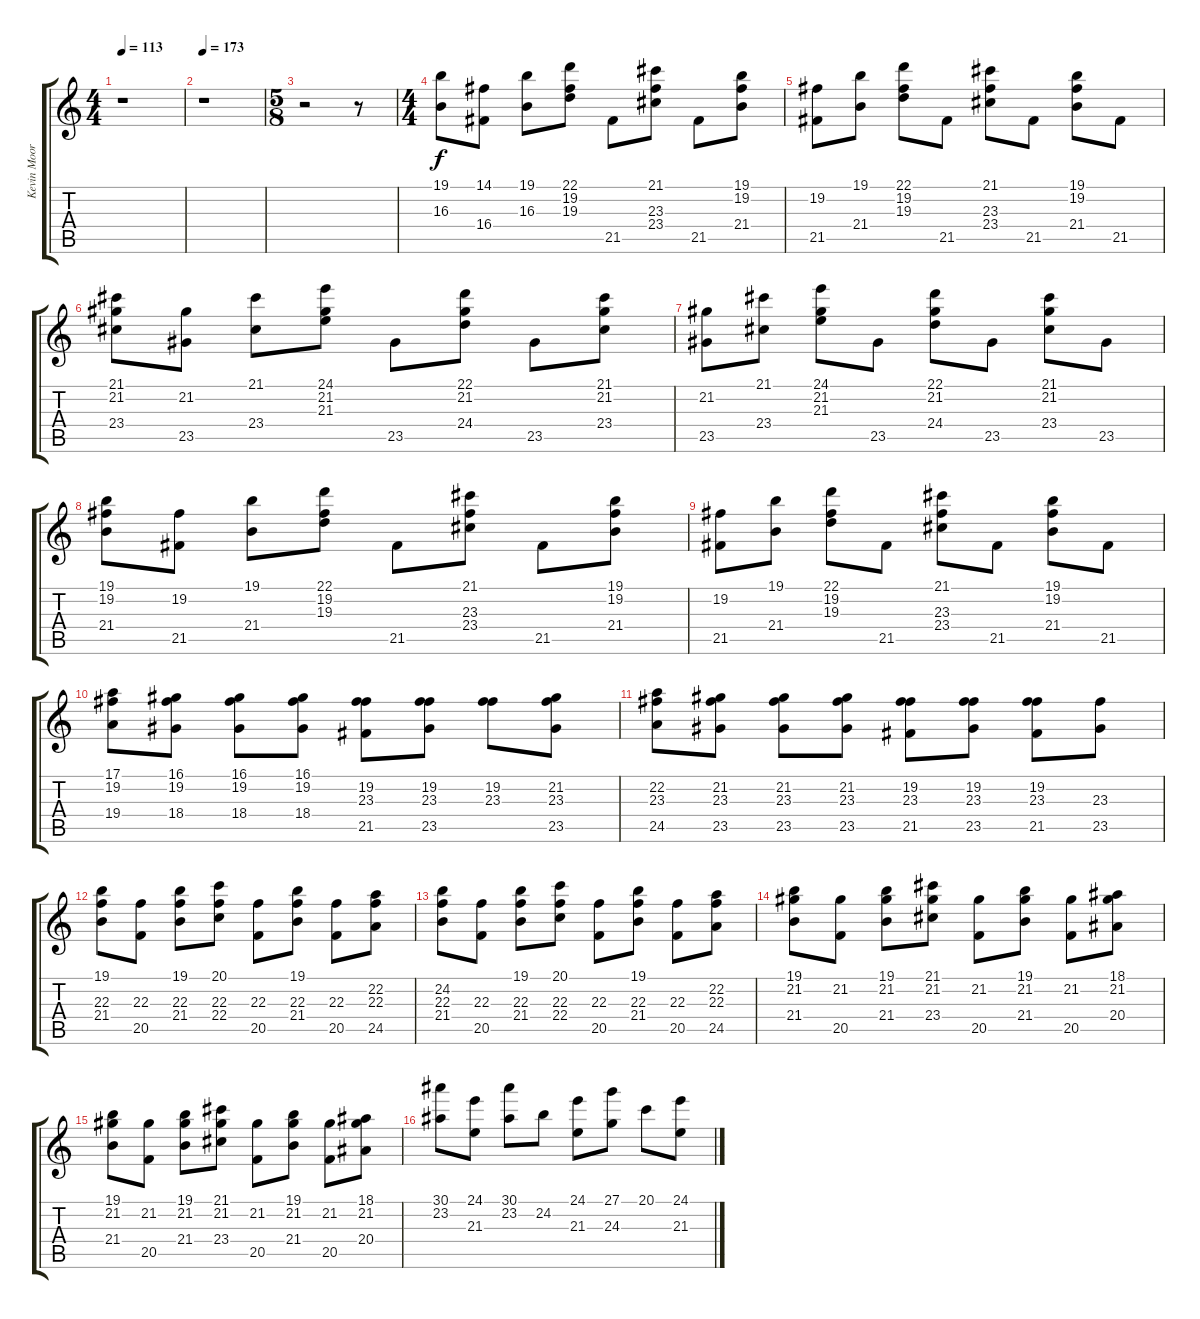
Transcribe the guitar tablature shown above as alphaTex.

\track ("Kevin Moore" "Kevin Moor") {instrument electricgrandpiano}
\staff {score tabs}
\tuning (E4 B3 G3 D3 A2 E2) {hide}
\ts (4 4)
\tempo 113
\clef g2
\ks c
r.1{dy f} |
\tempo 173
r.1 |
\ts (5 8)
r.2 r.8 |
\ts (4 4)
(19.1 16.3).8 (14.1 16.4).8 (19.1 16.3).8 (22.1 19.2 19.3).8 21.5.8 (21.1 23.3 23.4).8 21.5.8 (19.1 19.2 21.4).8 |
(19.2 21.5).8 (19.1 21.4).8 (22.1 19.2 19.3).8 21.5.8 (21.1 23.3 23.4).8 21.5.8 (19.1 19.2 21.4).8 21.5.8 |
(21.1 21.2 23.4).8 (21.2 23.5).8 (21.1 23.4).8 (24.1 21.2 21.3).8 23.5.8 (22.1 21.2 24.4).8 23.5.8 (21.1 21.2 23.4).8 |
(21.2 23.5).8 (21.1 23.4).8 (24.1 21.2 21.3).8 23.5.8 (22.1 21.2 24.4).8 23.5.8 (21.1 21.2 23.4).8 23.5.8 |
(19.1 19.2 21.4).8 (19.2 21.5).8 (19.1 21.4).8 (22.1 19.2 19.3).8 21.5.8 (21.1 23.3 23.4).8 21.5.8 (19.1 19.2 21.4).8 |
(19.2 21.5).8 (19.1 21.4).8 (22.1 19.2 19.3).8 21.5.8 (21.1 23.3 23.4).8 21.5.8 (19.1 19.2 21.4).8 21.5.8 |
(17.1 19.2 19.4).8 (16.1 19.2 18.4).8 (16.1 19.2 18.4).8 (16.1 19.2 18.4).8 (19.2 23.3 21.5).8 (19.2 23.3 23.5).8 (19.2 23.3).8 (21.2 23.3 23.5).8 |
(22.2 23.3 24.5).8 (21.2 23.3 23.5).8 (21.2 23.3 23.5).8 (21.2 23.3 23.5).8 (19.2 23.3 21.5).8 (19.2 23.3 23.5).8 (19.2 23.3 21.5).8 (23.3 23.5).8 |
(19.1 22.3 21.4).8 (22.3 20.5).8 (19.1 22.3 21.4).8 (20.1 22.3 22.4).8 (22.3 20.5).8 (19.1 22.3 21.4).8 (22.3 20.5).8 (22.2 22.3 24.5).8 |
(24.2 22.3 21.4).8 (22.3 20.5).8 (19.1 22.3 21.4).8 (20.1 22.3 22.4).8 (22.3 20.5).8 (19.1 22.3 21.4).8 (22.3 20.5).8 (22.2 22.3 24.5).8 |
(19.1 21.2 21.4).8 (21.2 20.5).8 (19.1 21.2 21.4).8 (21.1 21.2 23.4).8 (21.2 20.5).8 (19.1 21.2 21.4).8 (21.2 20.5).8 (18.1 21.2 20.4).8 |
(19.1 21.2 21.4).8 (21.2 20.5).8 (19.1 21.2 21.4).8 (21.1 21.2 23.4).8 (21.2 20.5).8 (19.1 21.2 21.4).8 (21.2 20.5).8 (18.1 21.2 20.4).8 |
(30.1 23.2).8 (24.1 21.3).8 (30.1 23.2).8 24.2.8 (24.1 21.3).8 (27.1 24.3).8 20.1.8 (24.1 21.3).8
